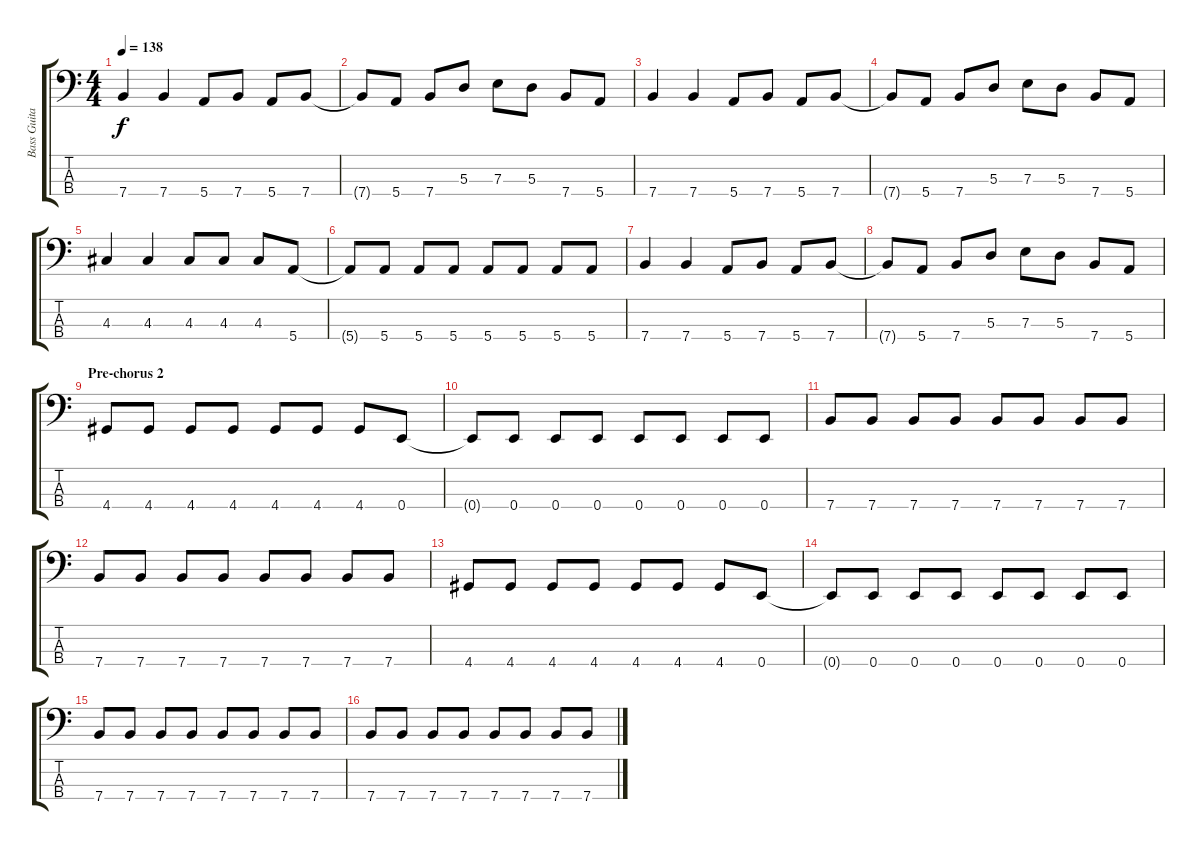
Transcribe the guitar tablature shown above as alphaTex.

\track ("Bass Guitar" "Bass Guita") {instrument electricbasspick}
\staff {score tabs}
\tuning (G2 D2 A1 E1) {hide}
\ts (4 4)
\tempo 138
\clef f4
\ks c
7.4.4{dy f} 7.4.4 5.4.8 7.4.8 5.4.8 7.4.8 |
7.4{t}.8 5.4.8 7.4.8 5.3.8 7.3.8 5.3.8 7.4.8 5.4.8 |
7.4.4 7.4.4 5.4.8 7.4.8 5.4.8 7.4.8 |
7.4{t}.8 5.4.8 7.4.8 5.3.8 7.3.8 5.3.8 7.4.8 5.4.8 |
4.3.4 4.3.4 4.3.8 4.3.8 4.3.8 5.4.8 |
5.4{t}.8 5.4.8 5.4.8 5.4.8 5.4.8 5.4.8 5.4.8 5.4.8 |
7.4.4 7.4.4 5.4.8 7.4.8 5.4.8 7.4.8 |
7.4{t}.8 5.4.8 7.4.8 5.3.8 7.3.8 5.3.8 7.4.8 5.4.8 |
\section ("" "Pre-chorus 2")
4.4.8 4.4.8 4.4.8 4.4.8 4.4.8 4.4.8 4.4.8 0.4.8 |
0.4{t}.8 0.4.8 0.4.8 0.4.8 0.4.8 0.4.8 0.4.8 0.4.8 |
7.4.8 7.4.8 7.4.8 7.4.8 7.4.8 7.4.8 7.4.8 7.4.8 |
7.4.8 7.4.8 7.4.8 7.4.8 7.4.8 7.4.8 7.4.8 7.4.8 |
4.4.8 4.4.8 4.4.8 4.4.8 4.4.8 4.4.8 4.4.8 0.4.8 |
0.4{t}.8 0.4.8 0.4.8 0.4.8 0.4.8 0.4.8 0.4.8 0.4.8 |
7.4.8 7.4.8 7.4.8 7.4.8 7.4.8 7.4.8 7.4.8 7.4.8 |
7.4.8 7.4.8 7.4.8 7.4.8 7.4.8 7.4.8 7.4.8 7.4.8
